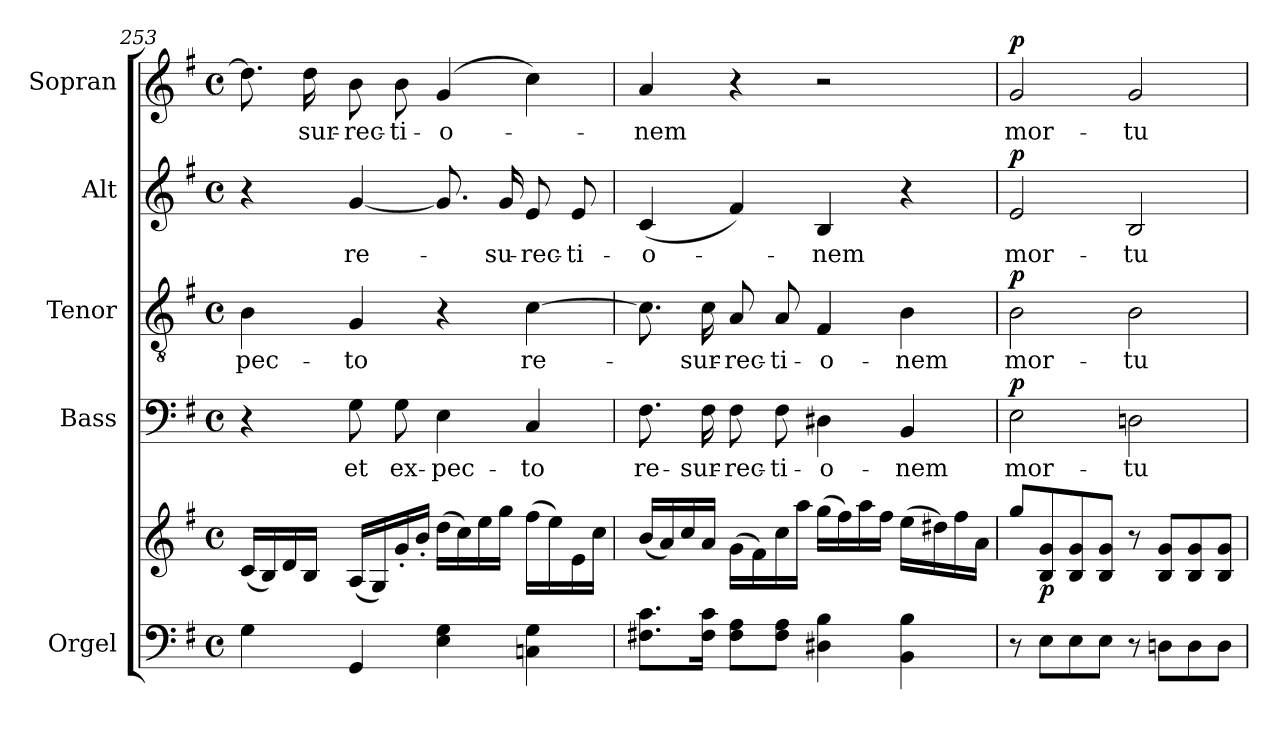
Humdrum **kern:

**kern	**kern	**dynam	**kern	**text	**dynam	**kern	**text	**dynam	**kern	**text	**dynam	**kern	**text	**dynam
*part5	*part5	*part5	*part4	*part4	*part4	*part3	*part3	*part3	*part2	*part2	*part2	*part1	*part1	*part1
*staff6	*staff5	*staff5/6	*staff4	*staff4	*staff4	*staff3	*staff3	*staff3	*staff2	*staff2	*staff2	*staff1	*staff1	*staff1
*I"Orgel	*	*	*I"Bass	*	*	*I"Tenor	*	*	*I"Alt	*	*	*I"Sopran	*	*
*I'Org.	*	*	*I'B.	*	*	*I'T.	*	*	*I'A.	*	*	*I'S.	*	*
*clefF4	*clefG2	*	*clefF4	*	*	*clefGv2	*	*	*clefG2	*	*	*clefG2	*	*
*k[f#]	*k[f#]	*	*k[f#]	*	*	*k[f#]	*	*	*k[f#]	*	*	*k[f#]	*	*
*G:	*G:	*	*G:	*	*	*G:	*	*	*G:	*	*	*G:	*	*
*M4/4	*M4/4	*	*M4/4	*	*	*M4/4	*	*	*M4/4	*	*	*M4/4	*	*
*met(c)	*met(c)	*	*met(c)	*	*	*met(c)	*	*	*met(c)	*	*	*met(c)	*	*
=253	=253	=253	=253	=253	=253	=253	=253	=253	=253	=253	=253	=253	=253	=253
!	!	!	!	!	!	!	!LO:LY:b	!	!	!	!	!	!	!
4G\	(<16c/LL	.	4r	.	.	4B\	-pec-	.	4r	.	.	8.dd\]	.	.
.	16B/)	.	.	.	.	.	.	.	.	.	.	.	.	.
.	16d/	.	.	.	.	.	.	.	.	.	.	.	.	.
!	!	!	!	!	!	!	!	!	!	!	!	!	!LO:LY:b	!
.	16B/JJ	.	.	.	.	.	.	.	.	.	.	16dd\	-sur-	.
!	!	!	!	!LO:LY:b	!	!	!LO:LY:b	!	!	!LO:LY:b	!	!	!LO:LY:b	!
4GG/	(<16A/LL	.	8G\	et	.	4G/	-to	.	[4g/	re-	.	8b\	-rec-	.
.	16G/)	.	.	.	.	.	.	.	.	.	.	.	.	.
!	!	!	!	!LO:LY:b	!	!	!	!	!	!	!	!	!LO:LY:b	!
.	16g'</	.	8G\	ex-	.	.	.	.	.	.	.	8b\	-ti-	.
.	16b'</JJ	.	.	.	.	.	.	.	.	.	.	.	.	.
!	!	!	!	!LO:LY:b	!	!	!	!	!	!	!	!	!LO:LY:b	!
4E\ 4G\	(>16dd\LL	.	4E\	-pec-	.	4r	.	.	8.g/]	.	.	(4g/	-o-	.
.	16cc\)	.	.	.	.	.	.	.	.	.	.	.	.	.
.	16ee\	.	.	.	.	.	.	.	.	.	.	.	.	.
!	!	!	!	!	!	!	!	!	!	!LO:LY:b	!	!	!	!
.	16gg\JJ	.	.	.	.	.	.	.	16g/	-su-	.	.	.	.
!	!	!	!	!LO:LY:b	!	!	!LO:LY:b	!	!	!LO:LY:b	!	!	!	!
4Cn\ 4G\	(>16ff#\LL	.	4C/	-to	.	[4c\	re-	.	8e/	-rec-	.	4cc\)	.	.
.	16ee\)	.	.	.	.	.	.	.	.	.	.	.	.	.
!	!	!	!	!	!	!	!	!	!	!LO:LY:b	!	!	!	!
.	16e\	.	.	.	.	.	.	.	8e/	-ti-	.	.	.	.
.	16cc\JJ	.	.	.	.	.	.	.	.	.	.	.	.	.
!!LO:PB:g=z
=254	=254	=254	=254	=254	=254	=254	=254	=254	=254	=254	=254	=254	=254	=254
!	!	!	!	!LO:LY:b	!	!	!	!	!	!LO:LY:b	!	!	!LO:LY:b	!
8.F#X\ 8.c\L	(<16b/LL	.	8.F#\	re-	.	8.c\]	.	.	(<4c/	-o-	.	4a/	-nem	.
.	16a/)	.	.	.	.	.	.	.	.	.	.	.	.	.
.	16cc/	.	.	.	.	.	.	.	.	.	.	.	.	.
!	!	!	!	!LO:LY:b	!	!	!LO:LY:b	!	!	!	!	!	!	!
16F#\ 16c\Jk	16a/JJ	.	16F#\	-sur-	.	16c\	-sur-	.	.	.	.	.	.	.
!	!	!	!	!LO:LY:b	!	!	!LO:LY:b	!	!	!	!	!	!	!
8F#\ 8A\L	(>16g\LL	.	8F#\	-rec-	.	8A/	-rec-	.	4f#/)	.	.	4r	.	.
.	16f#\)	.	.	.	.	.	.	.	.	.	.	.	.	.
!	!	!	!	!LO:LY:b	!	!	!LO:LY:b	!	!	!	!	!	!	!
8F#\ 8A\J	16cc\	.	8F#\	-ti-	.	8A/	-ti-	.	.	.	.	.	.	.
.	16aa\JJ	.	.	.	.	.	.	.	.	.	.	.	.	.
!	!	!	!	!LO:LY:b	!	!	!LO:LY:b	!	!	!LO:LY:b	!	!	!	!
4D#X\ 4B\	(>16gg\LL	.	4D#X\	-o-	.	4F#/	-o-	.	4B/	-nem	.	2r	.	.
.	16ff#\)	.	.	.	.	.	.	.	.	.	.	.	.	.
.	16aa\	.	.	.	.	.	.	.	.	.	.	.	.	.
.	16ff#\JJ	.	.	.	.	.	.	.	.	.	.	.	.	.
!	!	!	!	!LO:LY:b	!	!	!LO:LY:b	!	!	!	!	!	!	!
4BB\ 4B\	(>16ee\LL	.	4BB/	-nem	.	4B\	-nem	.	4r	.	.	.	.	.
.	16dd#X\)	.	.	.	.	.	.	.	.	.	.	.	.	.
.	16ff#\	.	.	.	.	.	.	.	.	.	.	.	.	.
.	16a\JJ	.	.	.	.	.	.	.	.	.	.	.	.	.
=255	=255	=255	=255	=255	=255	=255	=255	=255	=255	=255	=255	=255	=255	=255
!	!	!	!	!LO:LY:b	!LO:DY:a	!	!LO:LY:b	!LO:DY:a	!	!LO:LY:b	!LO:DY:a	!	!LO:LY:b	!LO:DY:a
8r	8gg/L	.	2E\	mor-	p	2B\	mor-	p	2e/	mor-	p	2g/	mor-	p
!	!	!LO:DY:b	!	!	!	!	!	!	!	!	!	!	!	!
8E\L	8B/ 8g/	p	.	.	.	.	.	.	.	.	.	.	.	.
8E\	8B/ 8g/	.	.	.	.	.	.	.	.	.	.	.	.	.
8E\J	8B/ 8g/J	.	.	.	.	.	.	.	.	.	.	.	.	.
!	!	!	!	!LO:LY:b	!	!	!LO:LY:b	!	!	!LO:LY:b	!	!	!LO:LY:b	!
8r	8r	.	2Dn\	-tu-	.	2B\	-tu-	.	2B/	-tu-	.	2g/	-tu-	.
8Dn\L	8B/ 8g/L	.	.	.	.	.	.	.	.	.	.	.	.	.
8D\	8B/ 8g/	.	.	.	.	.	.	.	.	.	.	.	.	.
8D\J	8B/ 8g/J	.	.	.	.	.	.	.	.	.	.	.	.	.
=	=	=	=	=	=	=	=	=	=	=	=	=	=	=
*-	*-	*-	*-	*-	*-	*-	*-	*-	*-	*-	*-	*-	*-	*-
